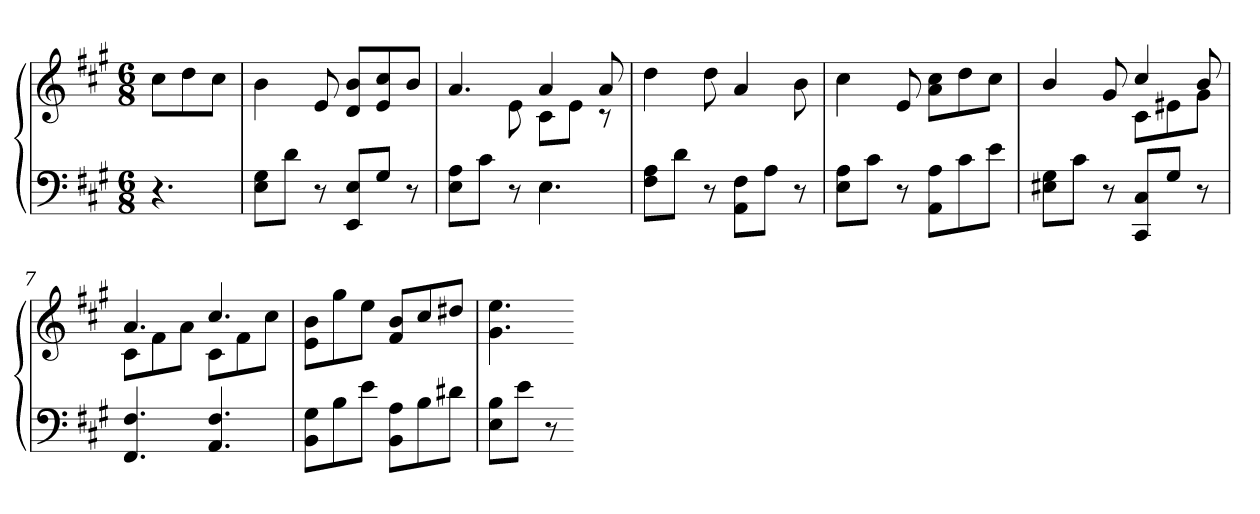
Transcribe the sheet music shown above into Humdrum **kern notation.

**kern	**kern
*part1	*part1
*staff2	*staff1
*clefF4	*clefG2
*k[f#c#g#]	*k[f#c#g#]
*M6/8	*M6/8
=1	=1
4.r	8cc#\L
.	8dd\
.	8cc#\J
=2	=2
8E\ 8G#\L	4b\
8d\J	.
8r	8e/
8EE/ 8E/L	8d/ 8b/L
8G#/J	8e/ 8cc#/
8r	8b/J
=3	=3
*	*^
8E\ 8A\L	4.a/	4ryy
8c#\J	.	.
8r	.	8e\
4.E\	4a/	8c#\L
.	.	8e\J
.	8a/	8r
*	*v	*v
=4	=4
8F#\ 8A\L	4dd\
8d\J	.
8r	8dd\
8AA\ 8F#\L	4a/
8A\J	.
8r	8b\
=5	=5
8E\ 8A\L	4cc#\
8c#\J	.
8r	8e/
8AA\ 8A\L	8a\ 8cc#\L
8c#\	8dd\
8e\J	8cc#\J
!!LO:LB:g=z
=6	=6
*	*^
8E#X\ 8G#\L	4b/	4ryy
8c#\J	.	.
8r	8g#/	8ryy
8CC#/ 8C#/L	4cc#/	8c#\L
8G#/J	.	8e#X\
8r	8b/	8g#\J
=7	=7	=7
4.FF#/ 4.F#/	4.a/	8c#\L
.	.	8f#\
.	.	8a\J
4.AA/ 4.F#/	4.cc#/	8c#\L
.	.	8f#\
.	.	8cc#\J
*	*v	*v
=8	=8
8BB\ 8G#\L	8e\ 8b\L
8B\	8gg#\
8e\J	8ee\J
8BB\ 8A\L	8f#/ 8b/L
8B\	8cc#/
8d#X\J	8dd#X/J
=9	=9
8E\ 8B\L	4.g#\ 4.ee\
8e\J	.
8r	.
=-	=-
*-	*-
